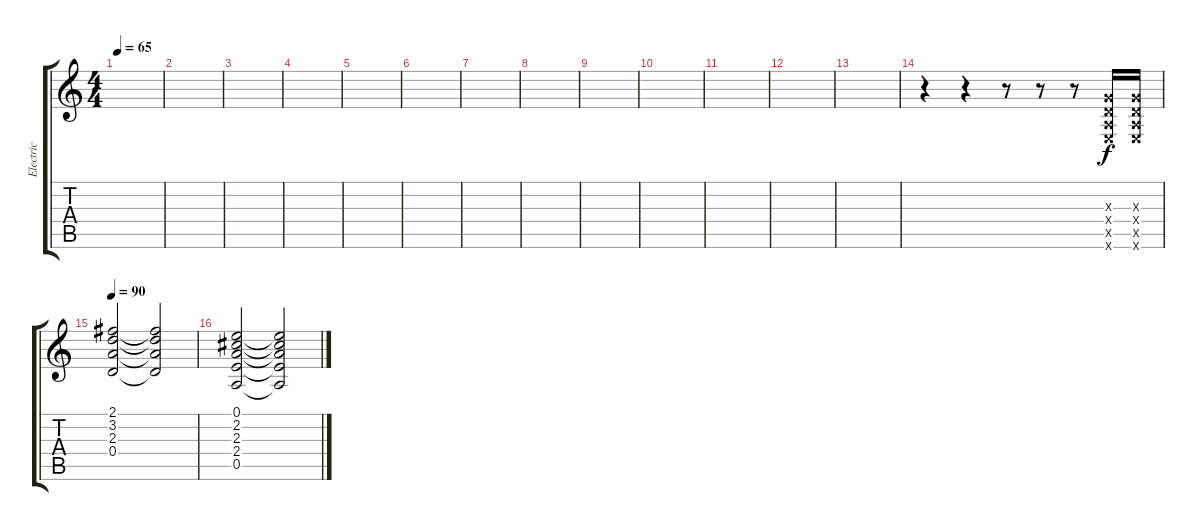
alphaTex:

\track ("Electric" "Electric") {instrument overdrivenguitar}
\staff {score tabs}
\tuning (E4 B3 G3 D3 A2 E2) {hide}
\ts (4 4)
\tempo 65
\clef g2
\ks c
|
|
|
|
|
|
|
|
|
|
|
|
|
r.4 r.4 r.8 r.8 r.8 (0.3{x} 0.4{x} 0.5{x} 0.6{x}).16 (0.3{x} 0.4{x} 0.5{x} 0.6{x}).16 |
\tempo 90
(2.1 3.2 2.3 0.4).2 (2.1{t} 3.2{t} 2.3{t} 0.4{t}).2 |
(0.1 2.2 2.3 2.4 0.5).2 (0.1{t} 2.2{t} 2.3{t} 2.4{t} 0.5{t}).2
